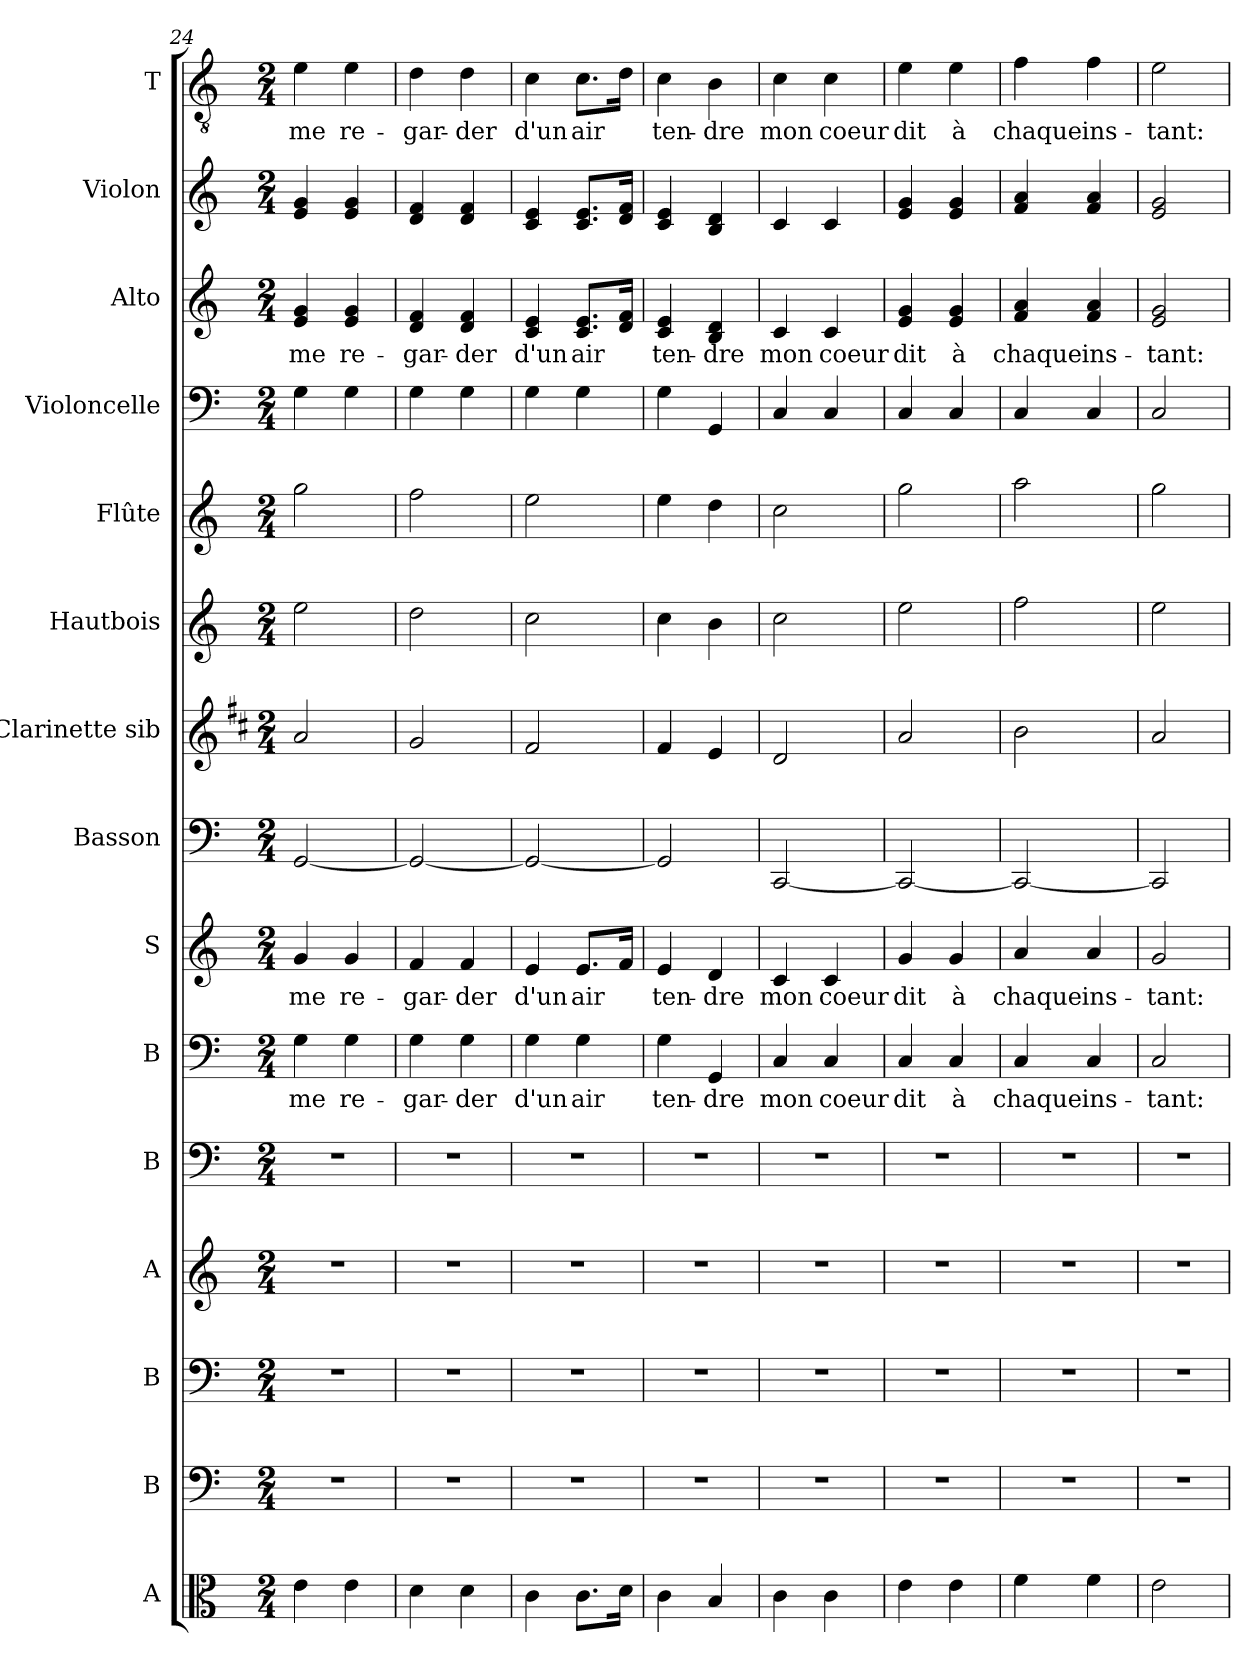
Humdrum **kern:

**kern	**kern	**kern	**kern	**kern	**kern	**text	**kern	**text	**kern	**kern	**kern	**kern	**kern	**kern	**text	**kern	**kern	**text
*part15	*part14	*part13	*part12	*part11	*part10	*part10	*part9	*part9	*part8	*part7	*part6	*part5	*part4	*part3	*part3	*part2	*part1	*part1
*staff15	*staff14	*staff13	*staff12	*staff11	*staff10	*staff10	*staff9	*staff9	*staff8	*staff7	*staff6	*staff5	*staff4	*staff3	*staff3	*staff2	*staff1	*staff1
*I"A	*I"B	*I"B	*I"A	*I"B	*I"B	*	*I"S	*	*I"Basson	*I"Clarinette sib	*I"Hautbois	*I"Flûte	*I"Violoncelle	*I"Alto	*	*I"Violon	*I"T	*
*I'A	*I'B	*I'B	*I'A	*I'B	*I'B	*	*I'S	*	*I'Bsn.	*I'Cl. Sib	*I'Hb.	*I'Fl.	*I'Vc.	*I'A	*	*I'Vln.	*I'T	*
!!LO:PB:g=z
*clefC3	*clefF4	*clefF4	*clefG2	*clefF4	*clefF4	*	*clefG2	*	*clefF4	*clefG2	*clefG2	*clefG2	*clefF4	*clefG2	*	*clefG2	*clefGv2	*
*	*	*	*	*	*	*	*	*	*	*ITrd1c2	*	*	*	*	*	*	*	*
*k[]	*k[]	*k[]	*k[]	*k[]	*k[]	*	*k[]	*	*k[]	*k[]	*k[]	*k[]	*k[]	*k[]	*	*k[]	*k[]	*
*C:	*C:	*C:	*C:	*C:	*C:	*	*C:	*	*C:	*C:	*C:	*C:	*C:	*C:	*	*C:	*C:	*
*M2/4	*M2/4	*M2/4	*M2/4	*M2/4	*M2/4	*	*M2/4	*	*M2/4	*M2/4	*M2/4	*M2/4	*M2/4	*M2/4	*	*M2/4	*M2/4	*
=24	=24	=24	=24	=24	=24	=24	=24	=24	=24	=24	=24	=24	=24	=24	=24	=24	=24	=24
!	!	!	!	!	!	!LO:LY:b	!	!LO:LY:b	!	!	!	!	!	!	!LO:LY:b	!	!	!LO:LY:b
4e\	2r	2r	2r	2r	4G\	me	4g/	me	[2GG/	2g/	2ee\	2gg\	4G\	4e/ 4g/	me	4e/ 4g/	4e\	me
!	!	!	!	!	!	!LO:LY:b	!	!LO:LY:b	!	!	!	!	!	!	!LO:LY:b	!	!	!LO:LY:b
4e\	.	.	.	.	4G\	re-	4g/	re-	.	.	.	.	4G\	4e/ 4g/	re-	4e/ 4g/	4e\	re-
=25	=25	=25	=25	=25	=25	=25	=25	=25	=25	=25	=25	=25	=25	=25	=25	=25	=25	=25
!	!	!	!	!	!	!LO:LY:b	!	!LO:LY:b	!	!	!	!	!	!	!LO:LY:b	!	!	!LO:LY:b
4d\	2r	2r	2r	2r	4G\	-gar-	4f/	-gar-	2GG/_	2f/	2dd\	2ff\	4G\	4d/ 4f/	-gar-	4d/ 4f/	4d\	-gar-
!	!	!	!	!	!	!LO:LY:b	!	!LO:LY:b	!	!	!	!	!	!	!LO:LY:b	!	!	!LO:LY:b
4d\	.	.	.	.	4G\	-der	4f/	-der	.	.	.	.	4G\	4d/ 4f/	-der	4d/ 4f/	4d\	-der
=26	=26	=26	=26	=26	=26	=26	=26	=26	=26	=26	=26	=26	=26	=26	=26	=26	=26	=26
!	!	!	!	!	!	!LO:LY:b	!	!LO:LY:b	!	!	!	!	!	!	!LO:LY:b	!	!	!LO:LY:b
4c\	2r	2r	2r	2r	4G\	d'un	4e/	d'un	2GG/_	2e/	2cc\	2ee\	4G\	4c/ 4e/	d'un	4c/ 4e/	4c\	d'un
!	!	!	!	!	!	!LO:LY:b	!	!LO:LY:b	!	!	!	!	!	!	!LO:LY:b	!	!	!LO:LY:b
8.c\L	.	.	.	.	4G\	air	8.e/L	air	.	.	.	.	4G\	8.c/ 8.e/L	air	8.c/ 8.e/L	8.c\L	air
16d\Jk	.	.	.	.	.	.	16f/Jk	.	.	.	.	.	.	16d/ 16f/Jk	.	16d/ 16f/Jk	16d\Jk	.
=27	=27	=27	=27	=27	=27	=27	=27	=27	=27	=27	=27	=27	=27	=27	=27	=27	=27	=27
!	!	!	!	!	!	!LO:LY:b	!	!LO:LY:b	!	!	!	!	!	!	!LO:LY:b	!	!	!LO:LY:b
4c\	2r	2r	2r	2r	4G\	ten-	4e/	ten-	2GG/]	4e/	4cc\	4ee\	4G\	4c/ 4e/	ten-	4c/ 4e/	4c\	ten-
!	!	!	!	!	!	!LO:LY:b	!	!LO:LY:b	!	!	!	!	!	!	!LO:LY:b	!	!	!LO:LY:b
4B/	.	.	.	.	4GG/	-dre	4d/	-dre	.	4d/	4b\	4dd\	4GG/	4B/ 4d/	-dre	4B/ 4d/	4B\	-dre
!!LO:PB:g=z
=28	=28	=28	=28	=28	=28	=28	=28	=28	=28	=28	=28	=28	=28	=28	=28	=28	=28	=28
!	!	!	!	!	!	!LO:LY:b	!	!LO:LY:b	!	!	!	!	!	!	!LO:LY:b	!	!	!LO:LY:b
4c\	2r	2r	2r	2r	4C/	mon	4c/	mon	[2CC/	2c/	2cc\	2cc\	4C/	4c/	mon	4c/	4c\	mon
!	!	!	!	!	!	!LO:LY:b	!	!LO:LY:b	!	!	!	!	!	!	!LO:LY:b	!	!	!LO:LY:b
4c\	.	.	.	.	4C/	coeur	4c/	coeur	.	.	.	.	4C/	4c/	coeur	4c/	4c\	coeur
=29	=29	=29	=29	=29	=29	=29	=29	=29	=29	=29	=29	=29	=29	=29	=29	=29	=29	=29
!	!	!	!	!	!	!LO:LY:b	!	!LO:LY:b	!	!	!	!	!	!	!LO:LY:b	!	!	!LO:LY:b
4e\	2r	2r	2r	2r	4C/	dit	4g/	dit	2CC/_	2g/	2ee\	2gg\	4C/	4e/ 4g/	dit	4e/ 4g/	4e\	dit
!	!	!	!	!	!	!LO:LY:b	!	!LO:LY:b	!	!	!	!	!	!	!LO:LY:b	!	!	!LO:LY:b
4e\	.	.	.	.	4C/	à	4g/	à	.	.	.	.	4C/	4e/ 4g/	à	4e/ 4g/	4e\	à
=30	=30	=30	=30	=30	=30	=30	=30	=30	=30	=30	=30	=30	=30	=30	=30	=30	=30	=30
!	!	!	!	!	!	!LO:LY:b	!	!LO:LY:b	!	!	!	!	!	!	!LO:LY:b	!	!	!LO:LY:b
4f\	2r	2r	2r	2r	4C/	chaque	4a/	chaque	2CC/_	2a\	2ff\	2aa\	4C/	4f/ 4a/	chaque	4f/ 4a/	4f\	chaque
!	!	!	!	!	!	!LO:LY:b	!	!LO:LY:b	!	!	!	!	!	!	!LO:LY:b	!	!	!LO:LY:b
4f\	.	.	.	.	4C/	ins-	4a/	ins-	.	.	.	.	4C/	4f/ 4a/	ins-	4f/ 4a/	4f\	ins-
=31	=31	=31	=31	=31	=31	=31	=31	=31	=31	=31	=31	=31	=31	=31	=31	=31	=31	=31
!	!	!	!	!	!	!LO:LY:b	!	!LO:LY:b	!	!	!	!	!	!	!LO:LY:b	!	!	!LO:LY:b
2e\	2r	2r	2r	2r	2C/	-tant:	2g/	-tant:	2CC/]	2g/	2ee\	2gg\	2C/	2e/ 2g/	-tant:	2e/ 2g/	2e\	-tant:
=	=	=	=	=	=	=	=	=	=	=	=	=	=	=	=	=	=	=
*-	*-	*-	*-	*-	*-	*-	*-	*-	*-	*-	*-	*-	*-	*-	*-	*-	*-	*-
